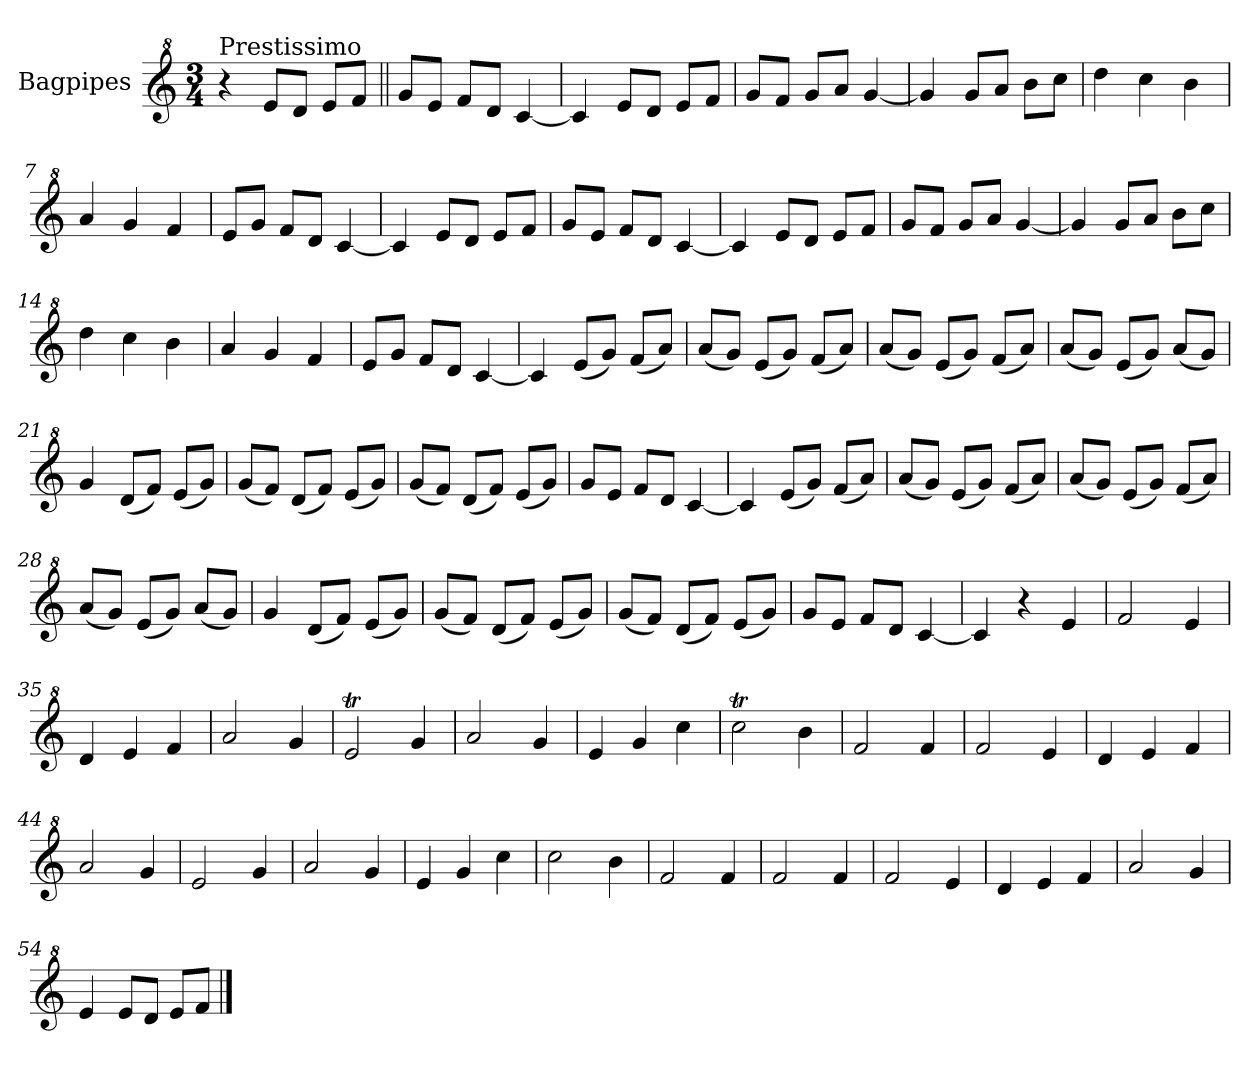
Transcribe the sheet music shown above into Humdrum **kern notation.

**kern
*part1
*staff1
*I"Bagpipes
*I'Bag
*clefG^2
*k[]
*C:
*M3/4
=1
!LO:TX:a:t=Prestissimo
4r
8ee/L
8dd/J
8ee/L
8ff/J
=2||
8gg/L
8ee/J
8ff/L
8dd/J
[4cc/
=3
4cc/]
8ee/L
8dd/J
8ee/L
8ff/J
=4
8gg/L
8ff/J
8gg/L
8aa/J
[4gg/
=5
4gg/]
8gg/L
8aa/J
8bb\L
8ccc\J
=6
4ddd\
4ccc\
4bb\
=7
4aa/
4gg/
4ff/
=8
8ee/L
8gg/J
8ff/L
8dd/J
[4cc/
!!LO:LB:g=z
=9
4cc/]
8ee/L
8dd/J
8ee/L
8ff/J
=10
8gg/L
8ee/J
8ff/L
8dd/J
[4cc/
=11
4cc/]
8ee/L
8dd/J
8ee/L
8ff/J
=12
8gg/L
8ff/J
8gg/L
8aa/J
[4gg/
=13
4gg/]
8gg/L
8aa/J
8bb\L
8ccc\J
=14
4ddd\
4ccc\
4bb\
=15
4aa/
4gg/
4ff/
=16
8ee/L
8gg/J
8ff/L
8dd/J
[4cc/
!!LO:LB:g=z
=17
4cc/]
(8ee/L
8gg/J)
(8ff/L
8aa/J)
=18
(8aa/L
8gg/J)
(8ee/L
8gg/J)
(8ff/L
8aa/J)
=19
(8aa/L
8gg/J)
(8ee/L
8gg/J)
(8ff/L
8aa/J)
=20
(8aa/L
8gg/J)
(8ee/L
8gg/J)
(8aa/L
8gg/J)
=21
4gg/
(8dd/L
8ff/J)
(8ee/L
8gg/J)
=22
(8gg/L
8ff/J)
(8dd/L
8ff/J)
(8ee/L
8gg/J)
=23
(8gg/L
8ff/J)
(8dd/L
8ff/J)
(8ee/L
8gg/J)
!!LO:LB:g=z
=24
8gg/L
8ee/J
8ff/L
8dd/J
[4cc/
=25
4cc/]
(8ee/L
8gg/J)
(8ff/L
8aa/J)
=26
(8aa/L
8gg/J)
(8ee/L
8gg/J)
(8ff/L
8aa/J)
=27
(8aa/L
8gg/J)
(8ee/L
8gg/J)
(8ff/L
8aa/J)
=28
(8aa/L
8gg/J)
(8ee/L
8gg/J)
(8aa/L
8gg/J)
=29
4gg/
(8dd/L
8ff/J)
(8ee/L
8gg/J)
=30
(8gg/L
8ff/J)
(8dd/L
8ff/J)
(8ee/L
8gg/J)
!!LO:LB:g=z
=31
(8gg/L
8ff/J)
(8dd/L
8ff/J)
(8ee/L
8gg/J)
=32
8gg/L
8ee/J
8ff/L
8dd/J
[4cc/
=33
4cc/]
4r
4ee/
=34
2ff/
4ee/
=35
4dd/
4ee/
4ff/
=36
2aa/
4gg/
=37
2eet/
4gg/
=38
2aa/
4gg/
=39
4ee/
4gg/
4ccc\
=40
2cccT\
4bb\
=41
2ff/
4ff/
!!LO:LB:g=z
=42
2ff/
4ee/
=43
4dd/
4ee/
4ff/
=44
2aa/
4gg/
=45
2ee/
4gg/
=46
2aa/
4gg/
=47
4ee/
4gg/
4ccc\
=48
2ccc\
4bb\
=49
2ff/
4ff/
=50
2ff/
4ff/
=51
2ff/
4ee/
=52
4dd/
4ee/
4ff/
=53
2aa/
4gg/
=54
4ee/
8ee/L
8dd/J
8ee/L
8ff/J
==
*-
